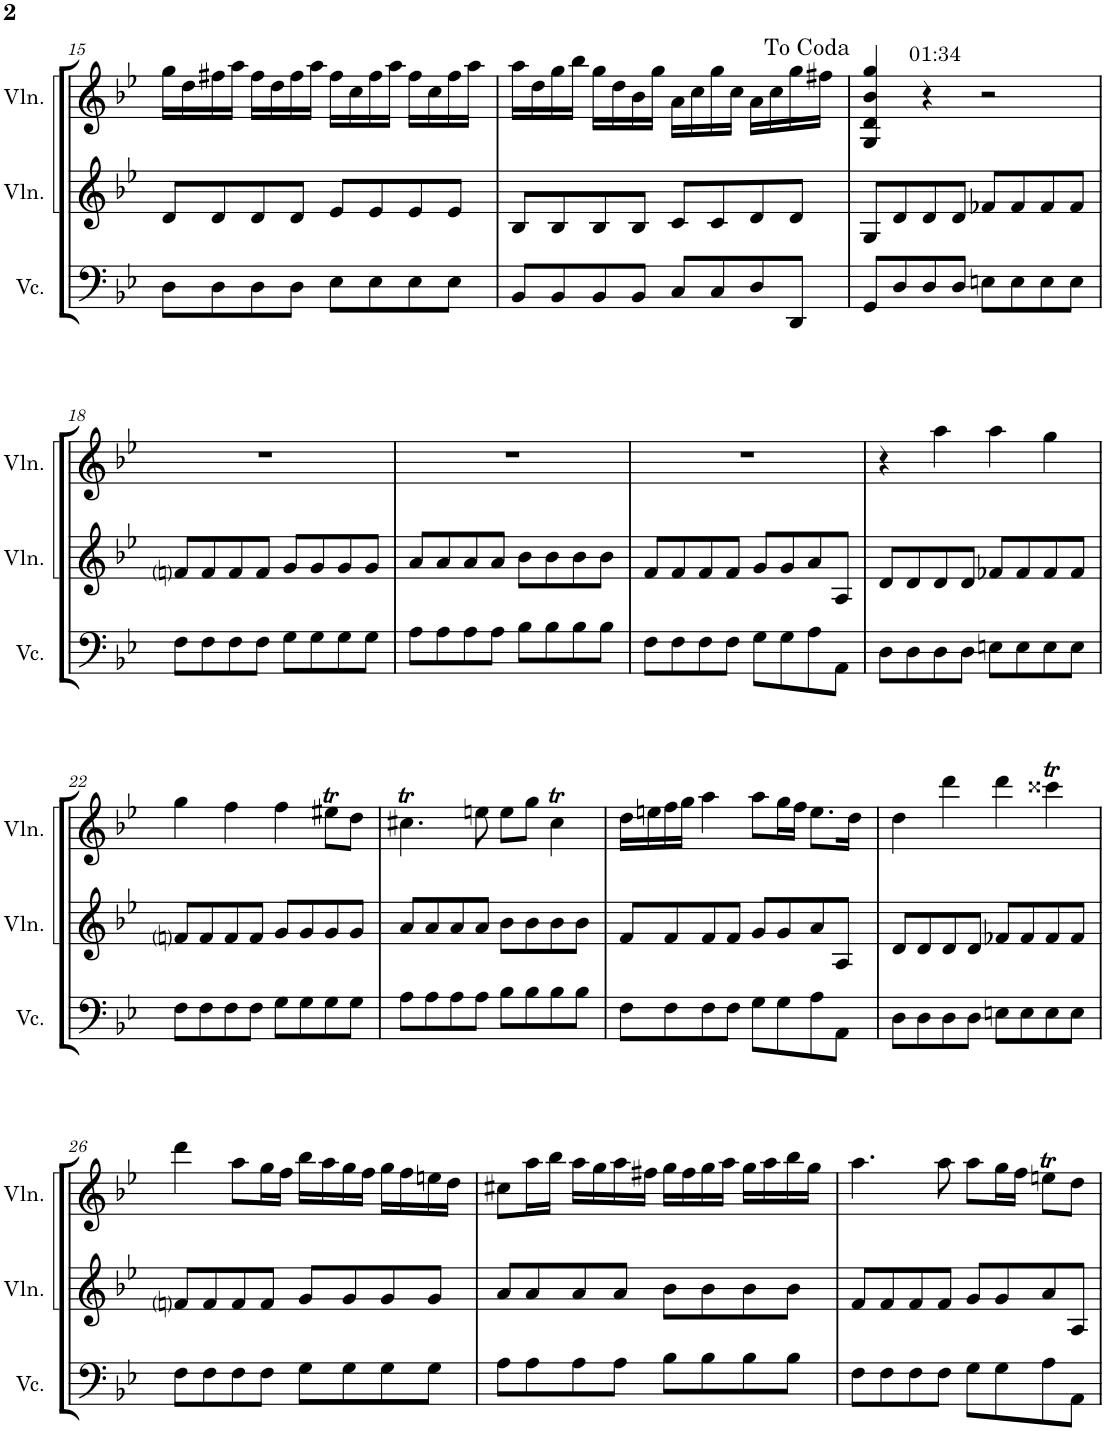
**kern	**kern	**kern
*part3	*part2	*part1
*staff3	*staff2	*staff1
*I"Violoncello	*I"Violin	*I"Violin
*I'Vc.	*I'Vln.	*I'Vln.
!!LO:PB:g=z
*clefF4	*clefG2	*clefG2
*k[b-e-]	*k[b-e-]	*k[b-e-]
*M4/4	*M4/4	*M4/4
*met(c)	*met(c)	*met(c)
=15	=15	=15
8D\L	8d/L	16gg\LL
.	.	16dd\
8D\	8d/	16ff#X\
.	.	16aa\JJ
8D\	8d/	16ff#\LL
.	.	16dd\
8D\J	8d/J	16ff#\
.	.	16aa\JJ
8E-\L	8e-/L	16ff#\LL
.	.	16cc\
8E-\	8e-/	16ff#\
.	.	16aa\JJ
8E-\	8e-/	16ff#\LL
.	.	16cc\
8E-\J	8e-/J	16ff#\
.	.	16aa\JJ
=16	=16	=16
8BB-/L	8B-/L	16aa\LL
.	.	16dd\
8BB-/	8B-/	16gg\
.	.	16bb-\JJ
8BB-/	8B-/	16gg\LL
.	.	16dd\
8BB-/J	8B-/J	16b-\
.	.	16gg\JJ
8C/L	8c/L	16a\LL
.	.	16cc\
8C/	8c/	16gg\
.	.	16cc\JJ
8D/	8d/	16a\LL
.	.	16cc\
8DD/J	8d/J	16gg\
.	.	16ff#X\JJ
=17	=17	=17
!	!	!LO:TX:a:t=01&colon;34
8GG/L	8G/L	4G/ 4d/ 4b-/ 4gg/
8D/	8d/	.
8D/	8d/	4r
8D/J	8d/J	.
8En\L	8f-X/L	2r
8E\	8f-/	.
8E\	8f-/	.
8E\J	8f-/J	.
!!LO:LB:g=z
=18	=18	=18
8F\L	8fni/L	1r
8F\	8f/	.
8F\	8f/	.
8F\J	8f/J	.
8G\L	8g/L	.
8G\	8g/	.
8G\	8g/	.
8G\J	8g/J	.
=19	=19	=19
8A\L	8a/L	1r
8A\	8a/	.
8A\	8a/	.
8A\J	8a/J	.
8B-\L	8b-\L	.
8B-\	8b-\	.
8B-\	8b-\	.
8B-\J	8b-\J	.
=20	=20	=20
8F\L	8f/L	1r
8F\	8f/	.
8F\	8f/	.
8F\J	8f/J	.
8G\L	8g/L	.
8G\	8g/	.
8A\	8a/	.
8AA\J	8A/J	.
=21	=21	=21
8D\L	8d/L	4r
8D\	8d/	.
8D\	8d/	4aa\
8D\J	8d/J	.
8En\L	8f-X/L	4aa\
8E\	8f-/	.
8E\	8f-/	4gg\
8E\J	8f-/J	.
!!LO:LB:g=z
=22	=22	=22
8F\L	8fni/L	4gg\
8F\	8f/	.
8F\	8f/	4ff\
8F\J	8f/J	.
8G\L	8g/L	4ff\
8G\	8g/	.
8G\	8g/	8ee#Xt\L
8G\J	8g/J	8dd\J
=23	=23	=23
8A\L	8a/L	4.cc#Xt\
8A\	8a/	.
8A\	8a/	.
8A\J	8a/J	8een\
8B-\L	8b-\L	8ee\L
8B-\	8b-\	8gg\J
8B-\	8b-\	4cc#t\
8B-\J	8b-\J	.
=24	=24	=24
8F\L	8f/L	16dd\LL
.	.	16een\
8F\	8f/	16ff\
.	.	16gg\JJ
8F\	8f/	4aa\
8F\J	8f/J	.
8G\L	8g/L	8aa\L
8G\	8g/	16gg\L
.	.	16ff\JJ
8A\	8a/	8.ee\L
8AA\J	8A/J	.
.	.	16dd\Jk
=25	=25	=25
8D\L	8d/L	4dd\
8D\	8d/	.
8D\	8d/	4ddd\
8D\J	8d/J	.
8En\L	8f-X/L	4ddd\
8E\	8f-/	.
8E\	8f-/	4ccc##Xt\
8E\J	8f-/J	.
!!LO:LB:g=z
=26	=26	=26
8F\L	8fni/L	4ddd\
8F\	8f/	.
8F\	8f/	8aa\L
8F\J	8f/J	16gg\L
.	.	16ff\JJ
8G\L	8g/L	16bb-\LL
.	.	16aa\
8G\	8g/	16gg\
.	.	16ff\JJ
8G\	8g/	16gg\LL
.	.	16ff\
8G\J	8g/J	16een\
.	.	16dd\JJ
=27	=27	=27
8A\L	8a/L	8cc#X\L
8A\	8a/	16aa\L
.	.	16bb-\JJ
8A\	8a/	16aa\LL
.	.	16gg\
8A\J	8a/J	16aa\
.	.	16ff#X\JJ
8B-\L	8b-\L	16gg\LL
.	.	16ff#\
8B-\	8b-\	16gg\
.	.	16aa\JJ
8B-\	8b-\	16gg\LL
.	.	16aa\
8B-\J	8b-\J	16bb-\
.	.	16gg\JJ
=28	=28	=28
8F\L	8f/L	4.aa\
8F\	8f/	.
8F\	8f/	.
8F\J	8f/J	8aa\
8G\L	8g/L	8aa\L
8G\	8g/	16gg\L
.	.	16ff\JJ
8A\	8a/	8eent\L
8AA\J	8A/J	8dd\J
=	=	=
*-	*-	*-
